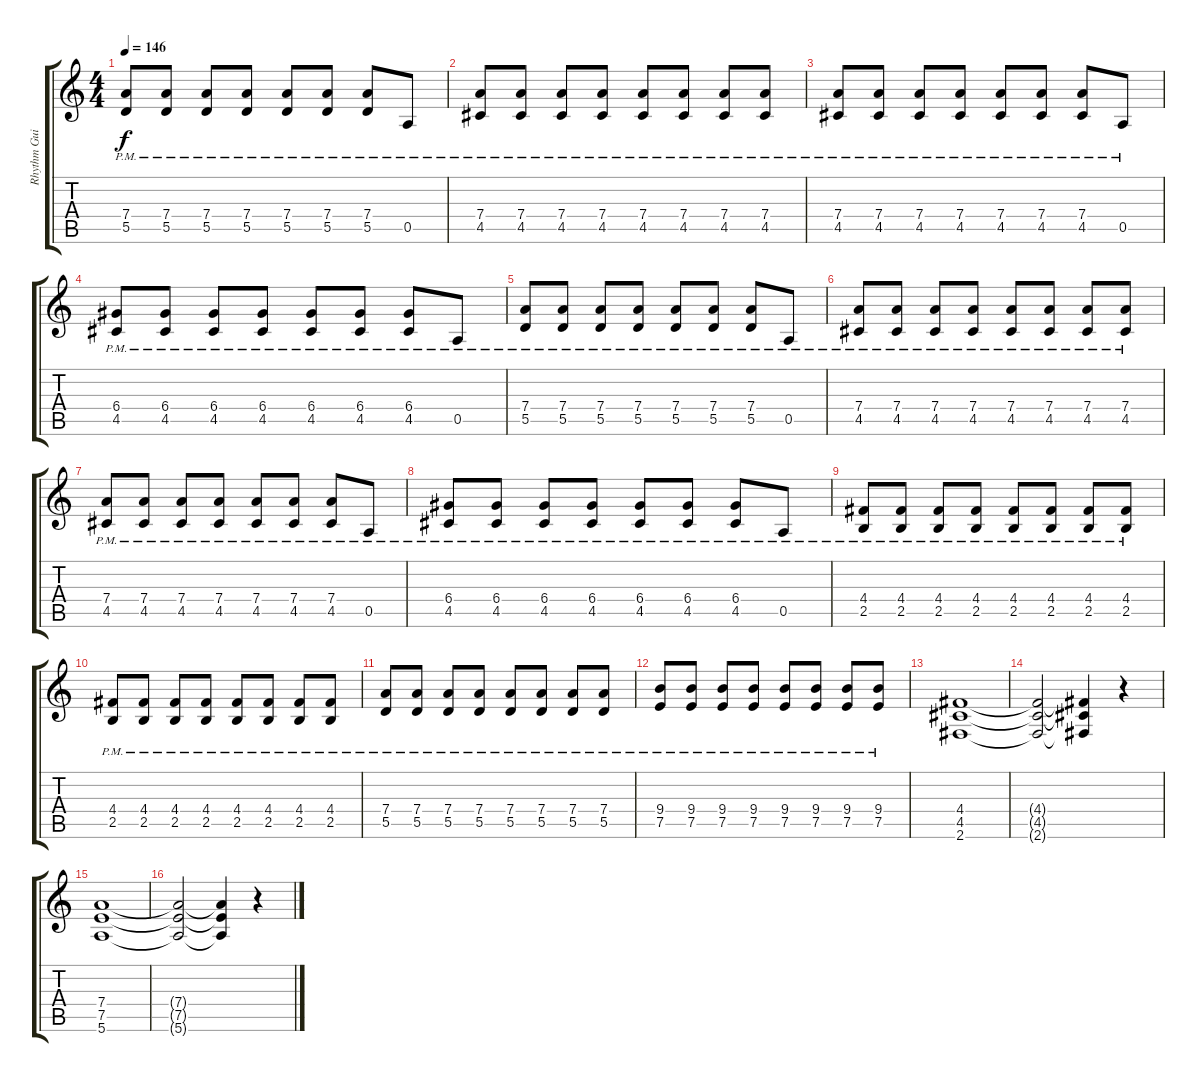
\track ("Rhythm Guitar" "Rhythm Gui") {instrument overdrivenguitar}
\staff {score tabs}
\tuning (E4 B3 G3 D3 A2 E2) {hide}
\ts (4 4)
\tempo 146
\clef g2
\ks c
(7.4{pm} 5.5{pm}).8{dy f} (7.4{pm} 5.5{pm}).8 (7.4{pm} 5.5{pm}).8 (7.4{pm} 5.5{pm}).8 (7.4{pm} 5.5{pm}).8 (7.4{pm} 5.5{pm}).8 (7.4{pm} 5.5{pm}).8 0.5{pm}.8 |
(7.4{pm} 4.5{pm}).8 (7.4{pm} 4.5{pm}).8 (7.4{pm} 4.5{pm}).8 (7.4{pm} 4.5{pm}).8 (7.4{pm} 4.5{pm}).8 (7.4{pm} 4.5{pm}).8 (7.4{pm} 4.5{pm}).8 (7.4{pm} 4.5{pm}).8 |
(7.4{pm} 4.5{pm}).8 (7.4{pm} 4.5{pm}).8 (7.4{pm} 4.5{pm}).8 (7.4{pm} 4.5{pm}).8 (7.4{pm} 4.5{pm}).8 (7.4{pm} 4.5{pm}).8 (7.4{pm} 4.5{pm}).8 0.5{pm}.8 |
(6.4{pm} 4.5{pm}).8 (6.4{pm} 4.5{pm}).8 (6.4{pm} 4.5{pm}).8 (6.4{pm} 4.5{pm}).8 (6.4{pm} 4.5{pm}).8 (6.4{pm} 4.5{pm}).8 (6.4{pm} 4.5{pm}).8 0.5{pm}.8 |
(7.4{pm} 5.5{pm}).8 (7.4{pm} 5.5{pm}).8 (7.4{pm} 5.5{pm}).8 (7.4{pm} 5.5{pm}).8 (7.4{pm} 5.5{pm}).8 (7.4{pm} 5.5{pm}).8 (7.4{pm} 5.5{pm}).8 0.5{pm}.8 |
(7.4{pm} 4.5{pm}).8 (7.4{pm} 4.5{pm}).8 (7.4{pm} 4.5{pm}).8 (7.4{pm} 4.5{pm}).8 (7.4{pm} 4.5{pm}).8 (7.4{pm} 4.5{pm}).8 (7.4{pm} 4.5{pm}).8 (7.4{pm} 4.5{pm}).8 |
(7.4{pm} 4.5{pm}).8 (7.4{pm} 4.5{pm}).8 (7.4{pm} 4.5{pm}).8 (7.4{pm} 4.5{pm}).8 (7.4{pm} 4.5{pm}).8 (7.4{pm} 4.5{pm}).8 (7.4{pm} 4.5{pm}).8 0.5{pm}.8 |
(6.4{pm} 4.5{pm}).8 (6.4{pm} 4.5{pm}).8 (6.4{pm} 4.5{pm}).8 (6.4{pm} 4.5{pm}).8 (6.4{pm} 4.5{pm}).8 (6.4{pm} 4.5{pm}).8 (6.4{pm} 4.5{pm}).8 0.5{pm}.8 |
(4.4{pm} 2.5{pm}).8 (4.4{pm} 2.5{pm}).8 (4.4{pm} 2.5{pm}).8 (4.4{pm} 2.5{pm}).8 (4.4{pm} 2.5{pm}).8 (4.4{pm} 2.5{pm}).8 (4.4{pm} 2.5{pm}).8 (4.4{pm} 2.5{pm}).8 |
(4.4{pm} 2.5{pm}).8 (4.4{pm} 2.5{pm}).8 (4.4{pm} 2.5{pm}).8 (4.4{pm} 2.5{pm}).8 (4.4{pm} 2.5{pm}).8 (4.4{pm} 2.5{pm}).8 (4.4{pm} 2.5{pm}).8 (4.4{pm} 2.5{pm}).8 |
(7.4{pm} 5.5{pm}).8 (7.4{pm} 5.5{pm}).8 (7.4{pm} 5.5{pm}).8 (7.4{pm} 5.5{pm}).8 (7.4{pm} 5.5{pm}).8 (7.4{pm} 5.5{pm}).8 (7.4{pm} 5.5{pm}).8 (7.4{pm} 5.5{pm}).8 |
(9.4{pm} 7.5{pm}).8 (9.4{pm} 7.5{pm}).8 (9.4{pm} 7.5{pm}).8 (9.4{pm} 7.5{pm}).8 (9.4{pm} 7.5{pm}).8 (9.4{pm} 7.5{pm}).8 (9.4{pm} 7.5{pm}).8 (9.4{pm} 7.5{pm}).8 |
(4.4 4.5 2.6).1 |
(4.4{t} 4.5{t} 2.6{t}).2 (4.4{t} 4.5{t} 2.6{t}).4 r.4 |
(7.4 7.5 5.6).1 |
(7.4{t} 7.5{t} 5.6{t}).2 (7.4{t} 7.5{t} 5.6{t}).4 r.4
